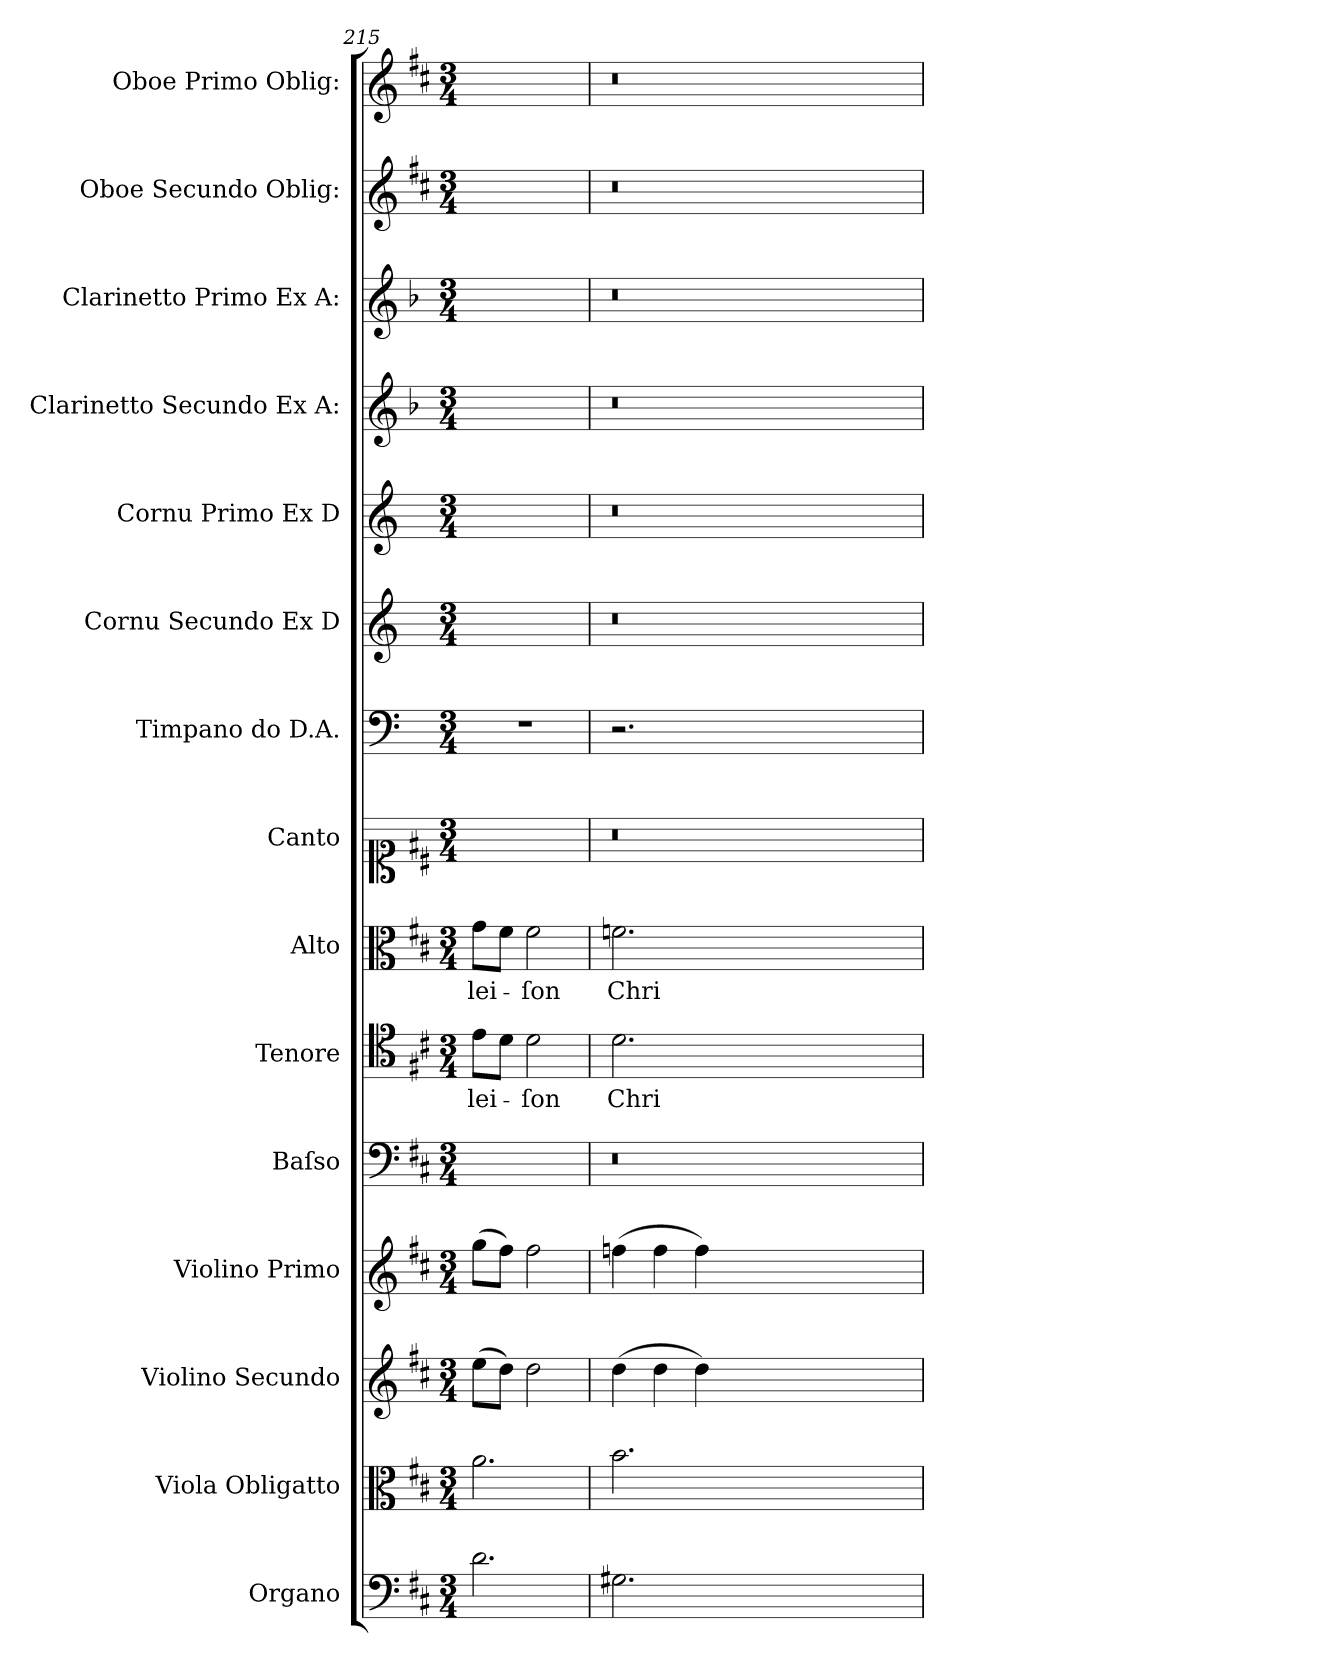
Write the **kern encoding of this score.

**kern	**kern	**kern	**kern	**kern	**kern	**text	**kern	**text	**kern	**kern	**kern	**kern	**kern	**kern	**kern	**kern
*part15	*part14	*part13	*part12	*part11	*part10	*part10	*part9	*part9	*part8	*part7	*part6	*part5	*part4	*part3	*part2	*part1
*staff15	*staff14	*staff13	*staff12	*staff11	*staff10	*staff10	*staff9	*staff9	*staff8	*staff7	*staff6	*staff5	*staff4	*staff3	*staff2	*staff1
*I"Organo	*I"Viola Obligatto	*I"Violino Secundo	*I"Violino Primo	*I"Baſso	*I"Tenore	*	*I"Alto	*	*I"Canto	*I"Timpano do D.A.	*I"Cornu Secundo Ex D	*I"Cornu Primo Ex D	*I"Clarinetto Secundo Ex A:	*I"Clarinetto Primo Ex A:	*I"Oboe Secundo Oblig:	*I"Oboe Primo Oblig:
*I'org	*I'vla obl	*I'vl 2	*I'vl 1	*I'B	*I'T	*	*I'A	*	*	*I'timp	*	*	*I'cl 2 in A	*I'cl 1 in A	*I'ob 2	*I'ob 1
*clefF4	*clefC3	*clefG2	*clefG2	*clefF4	*clefC4	*	*clefC3	*	*clefC1	*clefF4	*clefG2	*clefG2	*clefG2	*clefG2	*clefG2	*clefG2
*	*	*	*	*	*	*	*	*	*	*	*ITrd-1c-2	*ITrd-1c-2	*ITrd2c3	*ITrd2c3	*	*
*k[f#c#]	*k[f#c#]	*k[f#c#]	*k[f#c#]	*k[f#c#]	*k[f#c#]	*	*k[f#c#]	*	*k[f#c#]	*k[]	*k[f#c#]	*k[f#c#]	*k[f#c#]	*k[f#c#]	*k[f#c#]	*k[f#c#]
*M3/4	*M3/4	*M3/4	*M3/4	*M3/4	*M3/4	*	*M3/4	*	*M3/4	*M3/4	*M3/4	*M3/4	*M3/4	*M3/4	*M3/4	*M3/4
=215	=215	=215	=215	=215	=215	=215	=215	=215	=215	=215	=215	=215	=215	=215	=215	=215
!	!	!	!	!	!	!	!	!LO:LY:i	!	!	!	!	!	!	!	!
2.d\	2.a\	(8ee\L	(8gg\L	2.ryy	8e\L	-lei-	8g\L	-lei-	2.ryy	2.r	2.ryy	2.ryy	2.ryy	2.ryy	2.ryy	2.ryy
.	.	8dd\J)	8ff#\J)	.	8d\J	.	8f#\J	.	.	.	.	.	.	.	.	.
!	!	!	!	!	!	!	!	!LO:LY:i	!	!	!	!	!	!	!	!
.	.	2dd\	2ff#\	.	2d\	-ſon	2f#\	-ſon	.	.	.	.	.	.	.	.
=216	=216	=216	=216	=216	=216	=216	=216	=216	=216	=216	=216	=216	=216	=216	=216	=216
2.G#X\	2.b\	(4dd\	(4ffn\	0.r	2.d\	Chri-	2.fn\	Chri-	0.r	2.r	0.r	0.r	0.r	0.r	0.r	0.r
.	.	4dd\	4ff\	.	.	.	.	.	.	.	.	.	.	.	.	.
.	.	4dd\)	4ff\)	.	.	.	.	.	.	.	.	.	.	.	.	.
0ryy	0ryy	0ryy	0ryy	.	0ryy	.	0ryy	.	.	0ryy	.	.	.	.	.	.
4ryy	4ryy	4ryy	4ryy	.	4ryy	.	4ryy	.	.	4ryy	.	.	.	.	.	.
=	=	=	=	=	=	=	=	=	=	=	=	=	=	=	=	=
*-	*-	*-	*-	*-	*-	*-	*-	*-	*-	*-	*-	*-	*-	*-	*-	*-
